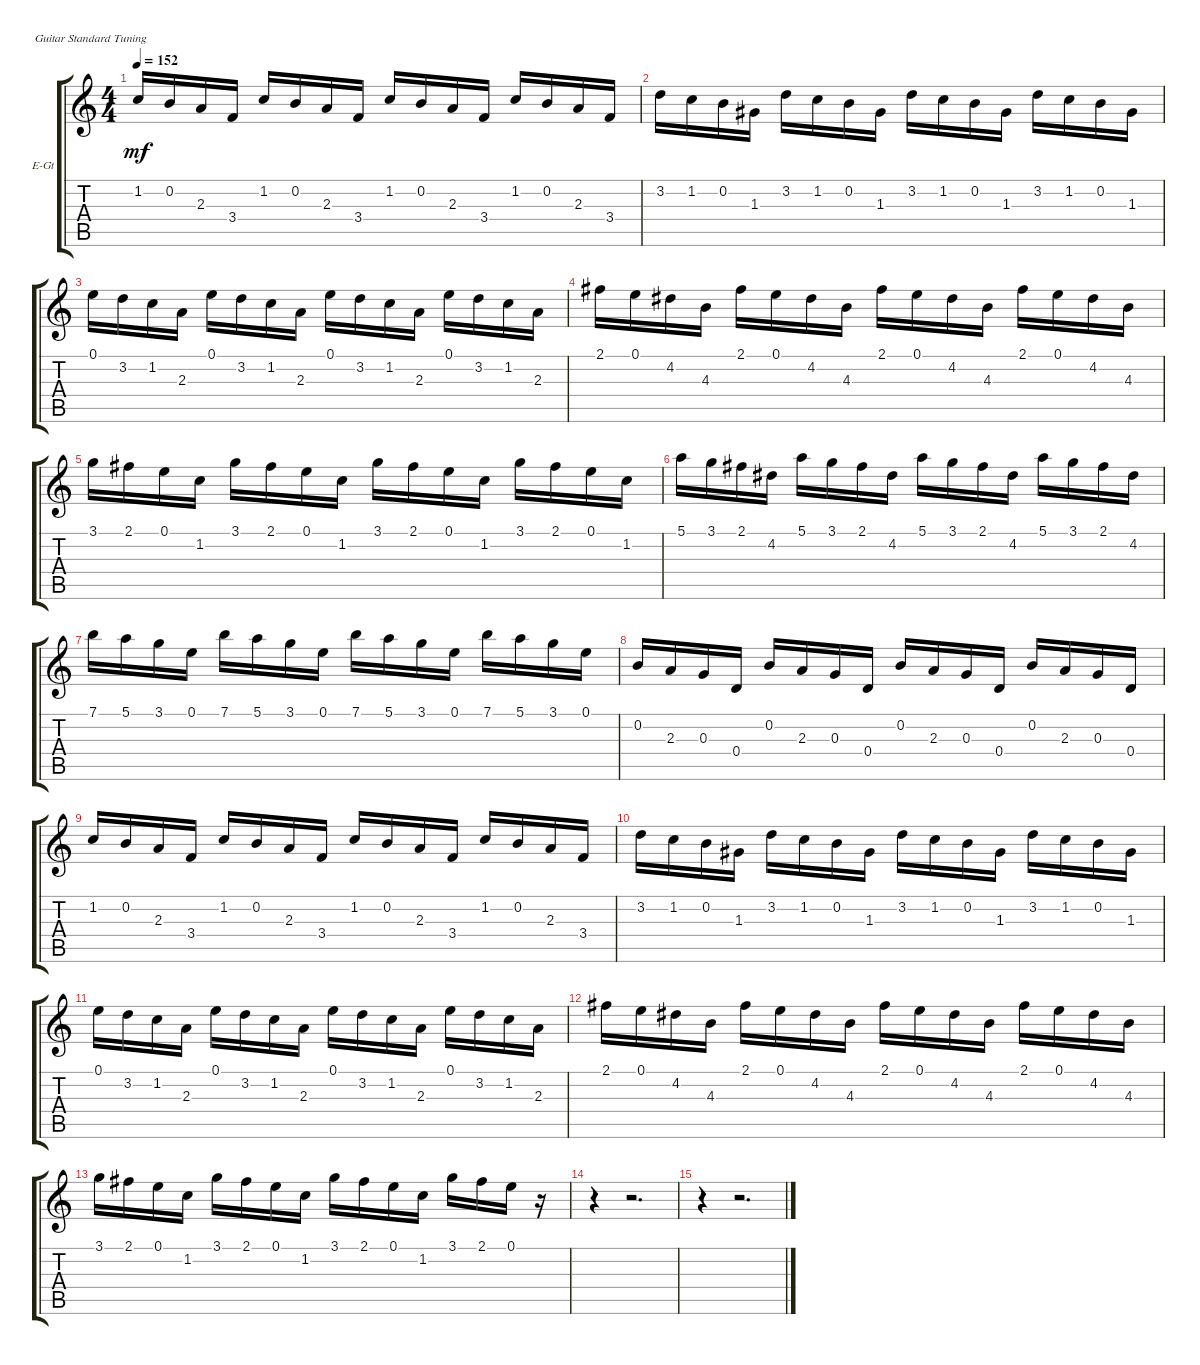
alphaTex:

\bracketExtendMode groupsimilarinstruments
\firstSystemTrackNameOrientation horizontal
\otherSystemsTrackNameOrientation horizontal
\track ("Electric Guitar" "E-Gt") {instrument electricguitarclean}
\staff {score tabs}
\tuning (E4 B3 G3 D3 A2 E2)
\ts (4 4)
\tempo 152
\clef g2
\ks c
1.2.16{dy mf} 0.2.16 2.3.16 3.4.16 1.2.16 0.2.16 2.3.16 3.4.16 1.2.16 0.2.16 2.3.16 3.4.16 1.2.16 0.2.16 2.3.16 3.4.16 |
3.2.16 1.2.16 0.2.16 1.3.16 3.2.16 1.2.16 0.2.16 1.3.16 3.2.16 1.2.16 0.2.16 1.3.16 3.2.16 1.2.16 0.2.16 1.3.16 |
0.1.16 3.2.16 1.2.16 2.3.16 0.1.16 3.2.16 1.2.16 2.3.16 0.1.16 3.2.16 1.2.16 2.3.16 0.1.16 3.2.16 1.2.16 2.3.16 |
2.1.16 0.1.16 4.2.16 4.3.16 2.1.16 0.1.16 4.2.16 4.3.16 2.1.16 0.1.16 4.2.16 4.3.16 2.1.16 0.1.16 4.2.16 4.3.16 |
3.1.16 2.1.16 0.1.16 1.2.16 3.1.16 2.1.16 0.1.16 1.2.16 3.1.16 2.1.16 0.1.16 1.2.16 3.1.16 2.1.16 0.1.16 1.2.16 |
5.1.16 3.1.16 2.1.16 4.2.16 5.1.16 3.1.16 2.1.16 4.2.16 5.1.16 3.1.16 2.1.16 4.2.16 5.1.16 3.1.16 2.1.16 4.2.16 |
7.1.16 5.1.16 3.1.16 0.1.16 7.1.16 5.1.16 3.1.16 0.1.16 7.1.16 5.1.16 3.1.16 0.1.16 7.1.16 5.1.16 3.1.16 0.1.16 |
0.2.16 2.3.16 0.3.16 0.4.16 0.2.16 2.3.16 0.3.16 0.4.16 0.2.16 2.3.16 0.3.16 0.4.16 0.2.16 2.3.16 0.3.16 0.4.16 |
1.2.16 0.2.16 2.3.16 3.4.16 1.2.16 0.2.16 2.3.16 3.4.16 1.2.16 0.2.16 2.3.16 3.4.16 1.2.16 0.2.16 2.3.16 3.4.16 |
3.2.16 1.2.16 0.2.16 1.3.16 3.2.16 1.2.16 0.2.16 1.3.16 3.2.16 1.2.16 0.2.16 1.3.16 3.2.16 1.2.16 0.2.16 1.3.16 |
0.1.16 3.2.16 1.2.16 2.3.16 0.1.16 3.2.16 1.2.16 2.3.16 0.1.16 3.2.16 1.2.16 2.3.16 0.1.16 3.2.16 1.2.16 2.3.16 |
2.1.16 0.1.16 4.2.16 4.3.16 2.1.16 0.1.16 4.2.16 4.3.16 2.1.16 0.1.16 4.2.16 4.3.16 2.1.16 0.1.16 4.2.16 4.3.16 |
3.1.16 2.1.16 0.1.16 1.2.16 3.1.16 2.1.16 0.1.16 1.2.16 3.1.16 2.1.16 0.1.16 1.2.16 3.1.16 2.1.16 0.1.16 r.16 |
r.4 r.2{d} |
r.4 r.2{d}
